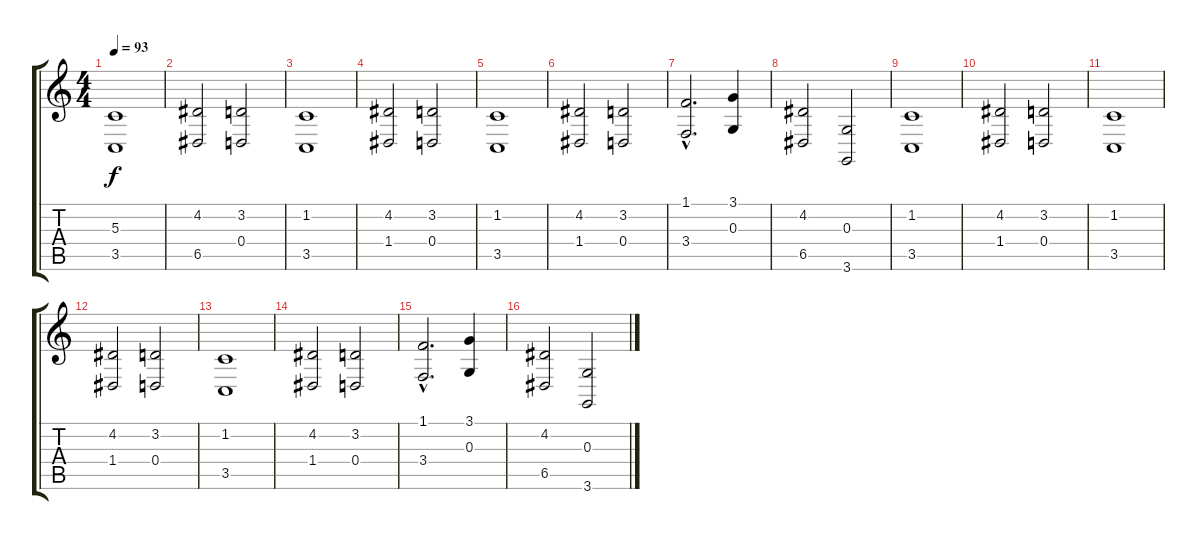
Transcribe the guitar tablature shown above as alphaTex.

\track "" {instrument choiraahs}
\staff {score tabs}
\tuning (E4 B3 G3 D3 A2 E2) {hide}
\ts (4 4)
\tempo 93
\clef g2
\ks c
(5.3 3.5).1{dy f instrument choiraahs} |
(4.2 6.5).2 (3.2 0.4).2 |
(1.2 3.5).1 |
(4.2 1.4).2 (3.2 0.4).2 |
(1.2 3.5).1 |
(4.2 1.4).2 (3.2 0.4).2 |
(1.1{hac} 3.4{hac}).2{d} (3.1 0.3).4 |
(4.2 6.5).2 (0.3 3.6).2 |
(1.2 3.5).1 |
(4.2 1.4).2 (3.2 0.4).2 |
(1.2 3.5).1 |
(4.2 1.4).2 (3.2 0.4).2 |
(1.2 3.5).1 |
(4.2 1.4).2 (3.2 0.4).2 |
(1.1{hac} 3.4{hac}).2{d} (3.1 0.3).4 |
(4.2 6.5).2 (0.3 3.6).2
